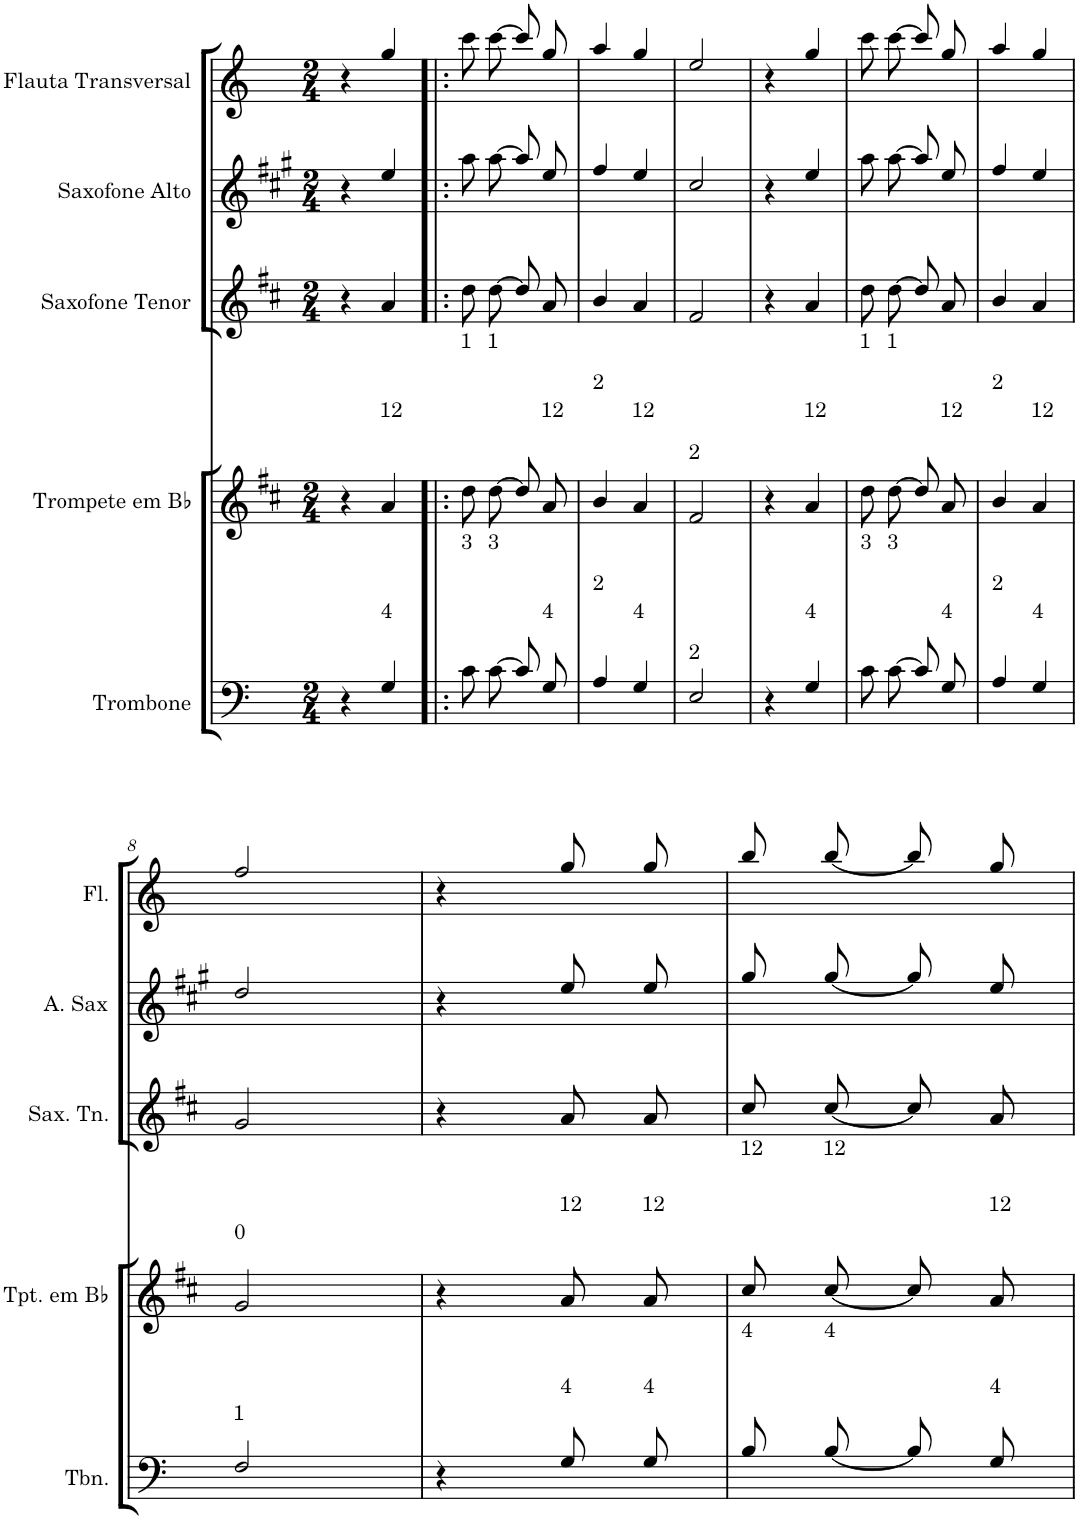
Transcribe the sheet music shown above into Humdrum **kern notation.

**kern	**kern	**kern	**kern	**kern
*part5	*part4	*part3	*part2	*part1
*staff5	*staff4	*staff3	*staff2	*staff1
*I"Trombone	*I"Trompete em Bb	*I"Saxofone Tenor	*I"Saxofone Alto	*I"Flauta Transversal
*I'Tbn.	*I'Tpt. em Bb	*I'Sax. Tn.	*	*I'Fl.
*clefF4	*clefG2	*clefG2	*clefG2	*clefG2
*	*Trd1c2	*Trd8c14	*Trd5c9	*
*k[]	*k[f#c#]	*k[f#c#]	*k[f#c#g#]	*k[]
*M2/4	*M2/4	*M2/4	*M2/4	*M2/4
=1	=1	=1	=1	=1
4r	4r	4r	4r	4r
!	!LO:TX:a:t=12	!	!	!
!LO:TX:a:t=4	!	!	!	!
4G/	4a/	4a/	4ee/	4gg/
=2!|:	=2!|:	=2!|:	=2!|:	=2!|:
!	!LO:TX:a:t=1	!	!	!
!LO:TX:a:t=3	!	!	!	!
8c\L	8dd\L	8dd\L	8aa\L	8ccc\L
!	!LO:TX:a:t=1	!	!	!
!LO:TX:a:t=3	!	!	!	!
[>8c\J	[>8dd\J	[>8dd\J	[>8aa\J	[>8ccc\J
8c/L]	8dd/L]	8dd/L]	8aa/L]	8ccc/L]
!	!LO:TX:a:t=12	!	!	!
!LO:TX:a:t=4	!	!	!	!
8G/J	8a/J	8a/J	8ee/J	8gg/J
=3	=3	=3	=3	=3
!	!LO:TX:a:t=2	!	!	!
!LO:TX:a:t=2	!	!	!	!
4A/	4b/	4b/	4ff#/	4aa/
!	!LO:TX:a:t=12	!	!	!
!LO:TX:a:t=4	!	!	!	!
4G/	4a/	4a/	4ee/	4gg/
=4	=4	=4	=4	=4
!	!LO:TX:a:t=2	!	!	!
!LO:TX:a:t=2	!	!	!	!
2E/	2f#/	2f#/	2cc#/	2ee/
=5	=5	=5	=5	=5
4r	4r	4r	4r	4r
!	!LO:TX:a:t=12	!	!	!
!LO:TX:a:t=4	!	!	!	!
4G/	4a/	4a/	4ee/	4gg/
=6	=6	=6	=6	=6
!	!LO:TX:a:t=1	!	!	!
!LO:TX:a:t=3	!	!	!	!
8c\L	8dd\L	8dd\L	8aa\L	8ccc\L
!	!LO:TX:a:t=1	!	!	!
!LO:TX:a:t=3	!	!	!	!
[>8c\J	[>8dd\J	[>8dd\J	[>8aa\J	[>8ccc\J
8c/L]	8dd/L]	8dd/L]	8aa/L]	8ccc/L]
!	!LO:TX:a:t=12	!	!	!
!LO:TX:a:t=4	!	!	!	!
8G/J	8a/J	8a/J	8ee/J	8gg/J
=7	=7	=7	=7	=7
!	!LO:TX:a:t=2	!	!	!
!LO:TX:a:t=2	!	!	!	!
4A/	4b/	4b/	4ff#/	4aa/
!	!LO:TX:a:t=12	!	!	!
!LO:TX:a:t=4	!	!	!	!
4G/	4a/	4a/	4ee/	4gg/
!!LO:LB:g=z
=8	=8	=8	=8	=8
!	!LO:TX:a:t=0	!	!	!
!LO:TX:a:t=1	!	!	!	!
2F/	2g/	2g/	2dd/	2ff/
=9	=9	=9	=9	=9
4r	4r	4r	4r	4r
!	!LO:TX:a:t=12	!	!	!
!LO:TX:a:t=4	!	!	!	!
8G/L	8a/L	8a/L	8ee/L	8gg/L
!	!LO:TX:a:t=12	!	!	!
!LO:TX:a:t=4	!	!	!	!
8G/J	8a/J	8a/J	8ee/J	8gg/J
=10	=10	=10	=10	=10
!	!LO:TX:a:t=12	!	!	!
!LO:TX:a:t=4	!	!	!	!
8B/L	8cc#/L	8cc#/L	8gg#/L	8bb/L
!	!LO:TX:a:t=12	!	!	!
!LO:TX:a:t=4	!	!	!	!
[<8B/J	[<8cc#/J	[<8cc#/J	[<8gg#/J	[<8bb/J
8B/L]	8cc#/L]	8cc#/L]	8gg#/L]	8bb/L]
!	!LO:TX:a:t=12	!	!	!
!LO:TX:a:t=4	!	!	!	!
8G/J	8a/J	8a/J	8ee/J	8gg/J
=	=	=	=	=
*-	*-	*-	*-	*-
